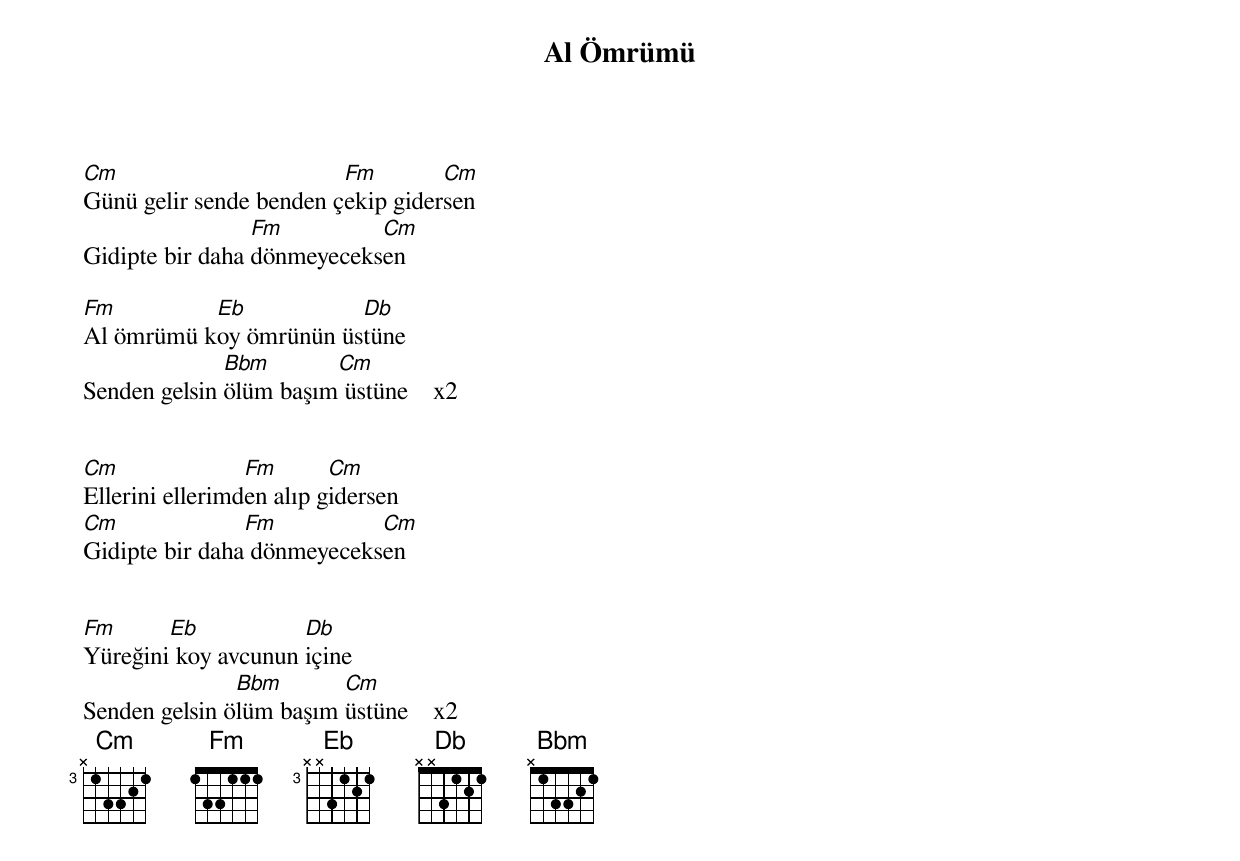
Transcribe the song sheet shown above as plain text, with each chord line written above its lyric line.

{title: Al Ömrümü}
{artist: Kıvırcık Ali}

Cm                       Fm        Cm
Günü gelir sende benden çekip gidersen
                 Fm         Cm
Gidipte bir daha dönmeyeceksen

Fm         Eb           Db
Al ömrümü koy ömrünün üstüne
              Bbm       Cm
Senden gelsin ölüm başım üstüne    x2


Cm               Fm       Cm
Ellerini ellerimden alıp gidersen
Cm              Fm          Cm
Gidipte bir daha dönmeyeceksen


Fm      Eb           Db
Yüreğini koy avcunun içine
               Bbm       Cm
Senden gelsin ölüm başım üstüne    x2
